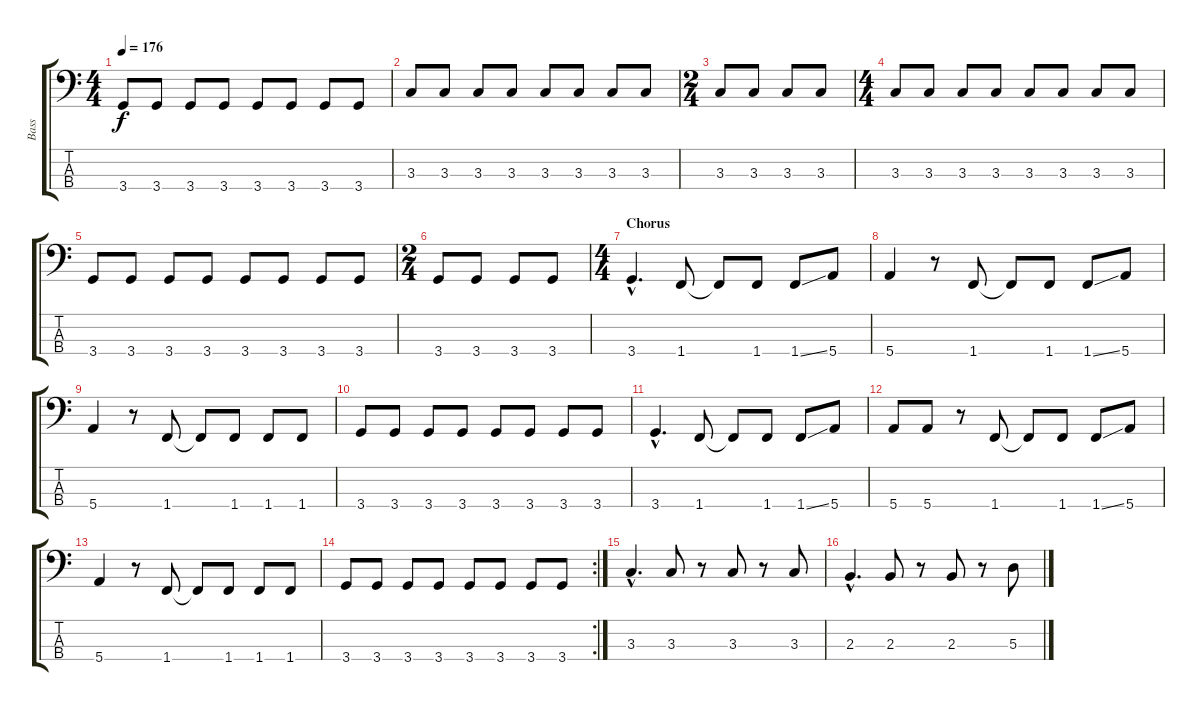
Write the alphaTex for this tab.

\track ("Bass" "Bass") {instrument electricbasspick}
\staff {score tabs}
\tuning (G2 D2 A1 E1) {hide}
\ts (4 4)
\tempo 176
\clef f4
\ks c
3.4.8{dy f} 3.4.8 3.4.8 3.4.8 3.4.8 3.4.8 3.4.8 3.4.8 |
3.3.8 3.3.8 3.3.8 3.3.8 3.3.8 3.3.8 3.3.8 3.3.8 |
\ts (2 4)
3.3.8 3.3.8 3.3.8 3.3.8 |
\ts (4 4)
3.3.8 3.3.8 3.3.8 3.3.8 3.3.8 3.3.8 3.3.8 3.3.8 |
3.4.8 3.4.8 3.4.8 3.4.8 3.4.8 3.4.8 3.4.8 3.4.8 |
\ts (2 4)
3.4.8 3.4.8 3.4.8 3.4.8 |
\ts (4 4)
\section ("" "Chorus")
3.4{hac}.4{d} 1.4.8 1.4{t}.8 1.4.8 1.4{ss}.8 5.4.8 |
5.4.4 r.8 1.4.8 1.4{t}.8 1.4.8 1.4{ss}.8 5.4.8 |
5.4.4 r.8 1.4.8 1.4{t}.8 1.4.8 1.4.8 1.4.8 |
3.4.8 3.4.8 3.4.8 3.4.8 3.4.8 3.4.8 3.4.8 3.4.8 |
3.4{hac}.4{d} 1.4.8 1.4{t}.8 1.4.8 1.4{ss}.8 5.4.8 |
5.4.8 5.4.8 r.8 1.4.8 1.4{t}.8 1.4.8 1.4{ss}.8 5.4.8 |
5.4.4 r.8 1.4.8 1.4{t}.8 1.4.8 1.4.8 1.4.8 |
\rc 2
3.4.8 3.4.8 3.4.8 3.4.8 3.4.8 3.4.8 3.4.8 3.4.8 |
3.3{hac}.4{d} 3.3.8 r.8 3.3.8 r.8 3.3.8 |
2.3{hac}.4{d} 2.3.8 r.8 2.3.8 r.8 5.3.8
